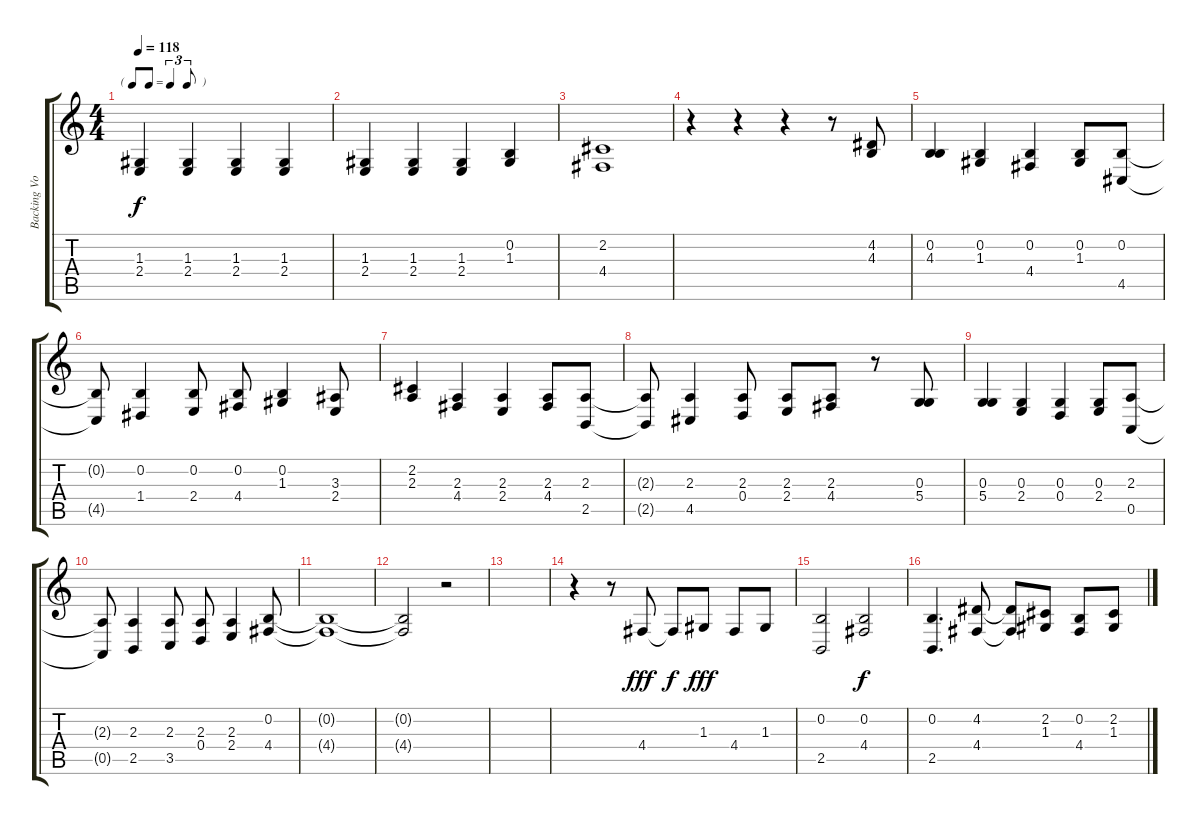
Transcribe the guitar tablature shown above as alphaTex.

\track ("Backing Vocals" "Backing Vo") {instrument tenorsax}
\staff {score tabs}
\tuning (E4 B3 G3 D3 A2 E2) {hide}
\ts (4 4)
\tf triplet8th
\tempo 118
\clef g2
\ks c
(1.3 2.4).4{dy f} (1.3 2.4).4 (1.3 2.4).4 (1.3 2.4).4 |
(1.3 2.4).4 (1.3 2.4).4 (1.3 2.4).4 (0.2 1.3).4 |
(2.2 4.4).1 |
r.4 r.4 r.4 r.8 (4.2 4.3).8 |
(0.2 4.3).4 (0.2 1.3).4 (0.2 4.4).4 (0.2 1.3).8 (0.2 4.5).8 |
(0.2{t} 4.5{t}).8 (0.2 1.4).4 (0.2 2.4).8 (0.2 4.4).8 (0.2 1.3).4 (3.3 2.4).8 |
(2.2 2.3).4 (2.3 4.4).4 (2.3 2.4).4 (2.3 4.4).8 (2.3 2.5).8 |
(2.3{t} 2.5{t}).8 (2.3 4.5).4 (2.3 0.4).8 (2.3 2.4).8 (2.3 4.4).8 r.8 (0.3 5.4).8 |
(0.3 5.4).4 (0.3 2.4).4 (0.3 0.4).4 (0.3 2.4).8 (2.3 0.5).8 |
(2.3{t} 0.5{t}).8 (2.3 2.5).4 (2.3 3.5).8 (2.3 0.4).8 (2.3 2.4).4 (0.2 4.4).8 |
(0.2{t} 4.4{t}).1 |
(0.2{t} 4.4{t}).2 r.2 |
|
r.4 r.8 4.4.8{dy fff volume 16} 4.4{t}.8{dy f} 1.3.8{dy fff} 4.4.8 1.3.8 |
(0.2 2.5).2{volume 14} (0.2 4.4).2{dy f} |
(0.2 2.5).4{d} (4.2 4.4).8 (4.2{t} 4.4{t}).8 (2.2 1.3).8 (0.2 4.4).8 (2.2 1.3).8
